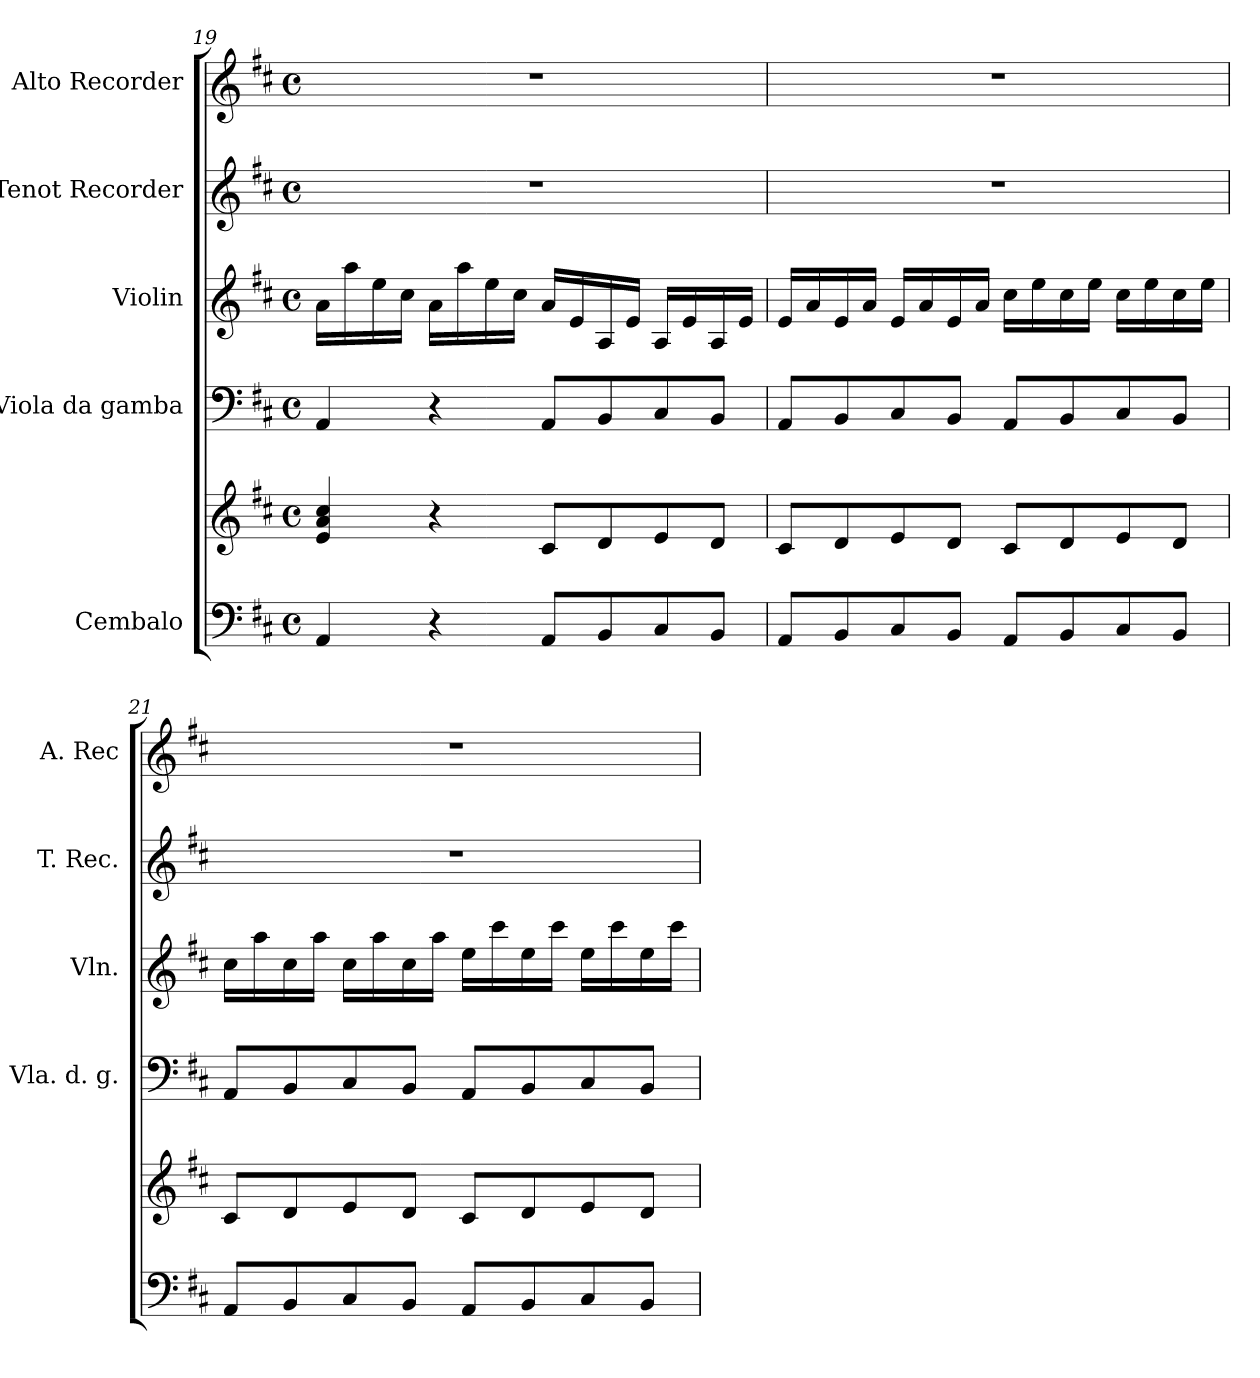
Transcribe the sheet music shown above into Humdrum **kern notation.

**kern	**kern	**kern	**kern	**kern	**kern
*part5	*part5	*part4	*part3	*part2	*part1
*staff6	*staff5	*staff4	*staff3	*staff2	*staff1
*I"Cembalo	*	*I"Viola da gamba	*I"Violin	*I"Tenot Recorder	*I"Alto Recorder
*	*	*I'Vla. d. g.	*I'Vln.	*I'T. Rec.	*I'A. Rec
*clefF4	*clefG2	*clefF4	*clefG2	*clefG2	*clefG2
*k[f#c#]	*k[f#c#]	*k[f#c#]	*k[f#c#]	*k[f#c#]	*k[f#c#]
*M4/4	*M4/4	*M4/4	*M4/4	*M4/4	*M4/4
*met(c)	*met(c)	*met(c)	*met(c)	*met(c)	*met(c)
=19	=19	=19	=19	=19	=19
4AA/	4e/ 4a/ 4cc#/	4AA/	16a\LL	1r	1r
.	.	.	16aa\	.	.
.	.	.	16ee\	.	.
.	.	.	16cc#\JJ	.	.
4r	4r	4r	16a\LL	.	.
.	.	.	16aa\	.	.
.	.	.	16ee\	.	.
.	.	.	16cc#\JJ	.	.
8AA/L	8c#/L	8AA/L	16a/LL	.	.
.	.	.	16e/	.	.
8BB/	8d/	8BB/	16A/	.	.
.	.	.	16e/JJ	.	.
8C#/	8e/	8C#/	16A/LL	.	.
.	.	.	16e/	.	.
8BB/J	8d/J	8BB/J	16A/	.	.
.	.	.	16e/JJ	.	.
=20	=20	=20	=20	=20	=20
8AA/L	8c#/L	8AA/L	16e/LL	1r	1r
.	.	.	16a/	.	.
8BB/	8d/	8BB/	16e/	.	.
.	.	.	16a/JJ	.	.
8C#/	8e/	8C#/	16e/LL	.	.
.	.	.	16a/	.	.
8BB/J	8d/J	8BB/J	16e/	.	.
.	.	.	16a/JJ	.	.
8AA/L	8c#/L	8AA/L	16cc#\LL	.	.
.	.	.	16ee\	.	.
8BB/	8d/	8BB/	16cc#\	.	.
.	.	.	16ee\JJ	.	.
8C#/	8e/	8C#/	16cc#\LL	.	.
.	.	.	16ee\	.	.
8BB/J	8d/J	8BB/J	16cc#\	.	.
.	.	.	16ee\JJ	.	.
!!LO:PB:g=z
=21	=21	=21	=21	=21	=21
8AA/L	8c#/L	8AA/L	16cc#\LL	1r	1r
.	.	.	16aa\	.	.
8BB/	8d/	8BB/	16cc#\	.	.
.	.	.	16aa\JJ	.	.
8C#/	8e/	8C#/	16cc#\LL	.	.
.	.	.	16aa\	.	.
8BB/J	8d/J	8BB/J	16cc#\	.	.
.	.	.	16aa\JJ	.	.
8AA/L	8c#/L	8AA/L	16ee\LL	.	.
.	.	.	16ccc#\	.	.
8BB/	8d/	8BB/	16ee\	.	.
.	.	.	16ccc#\JJ	.	.
8C#/	8e/	8C#/	16ee\LL	.	.
.	.	.	16ccc#\	.	.
8BB/J	8d/J	8BB/J	16ee\	.	.
.	.	.	16ccc#\JJ	.	.
=	=	=	=	=	=
*-	*-	*-	*-	*-	*-
